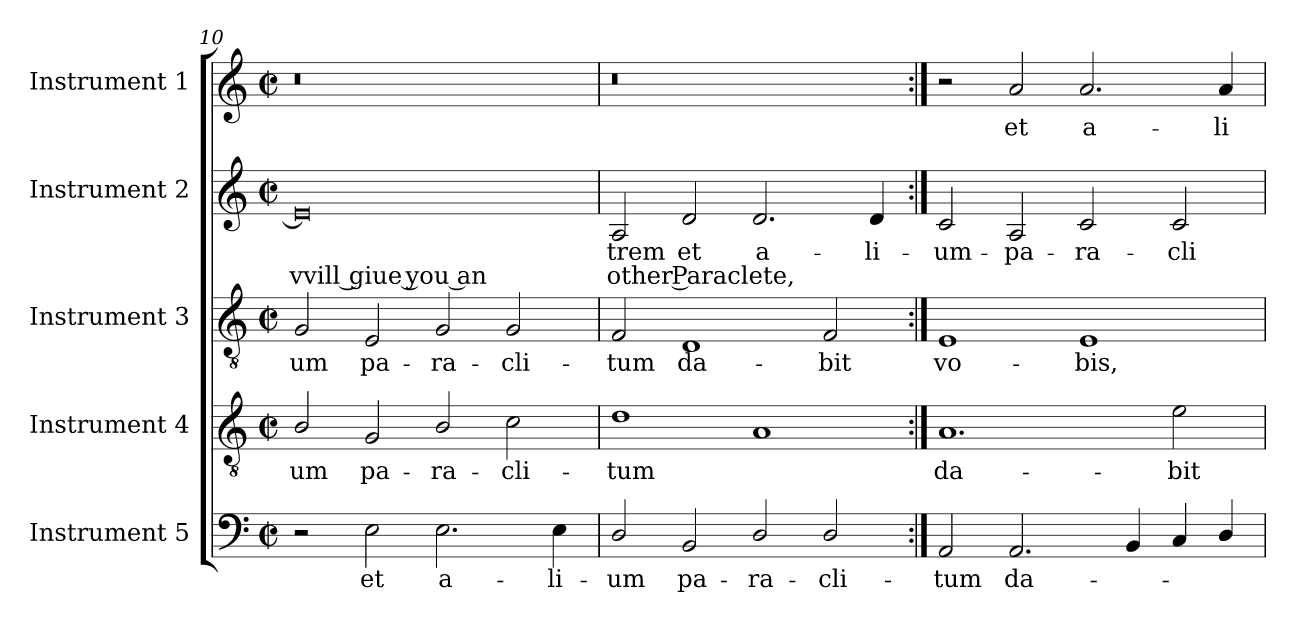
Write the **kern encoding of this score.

**kern	**text	**kern	**text	**kern	**text	**kern	**text	**text	**kern	**text
*part5	*part5	*part4	*part4	*part3	*part3	*part2	*part2	*part2	*part1	*part1
*staff5	*staff5	*staff4	*staff4	*staff3	*staff3	*staff2	*staff2	*staff2	*staff1	*staff1
*I"Instrument 5	*	*I"Instrument 4	*	*I"Instrument 3	*	*I"Instrument 2	*	*	*I"Instrument 1	*
*clefF4	*	*clefGv2	*	*clefGv2	*	*clefG2	*	*	*clefG2	*
*M2/2	*	*M2/2	*	*M2/2	*	*M2/2	*	*	*M2/2	*
*met(c|)	*	*met(c|)	*	*met(c|)	*	*met(c|)	*	*	*met(c|)	*
=10	=10	=10	=10	=10	=10	=10	=10	=10	=10	=10
!	!	!	!LO:LY:b:cj	!	!LO:LY:b:cj	!	!	!LO:LY:b:rj	!	!
2r	.	2B/	-um	2G/	-um	0e]	.	vvill giue you an	0r	.
!	!LO:LY:b:cj	!	!LO:LY:b:cj	!	!LO:LY:b:cj	!	!	!	!	!
2E\	et	2G/	pa-	2E/	pa-	.	.	.	.	.
!	!LO:LY:b:cj	!	!LO:LY:b:cj	!	!LO:LY:b:cj	!	!	!	!	!
2.E\	a-	2B/	-ra-	2G/	-ra-	.	.	.	.	.
!	!	!	!LO:LY:b:cj	!	!LO:LY:b:cj	!	!	!	!	!
.	.	2c\	-cli-	2G/	-cli-	.	.	.	.	.
!	!LO:LY:b:cj	!	!	!	!	!	!	!	!	!
4E\	-li-	.	.	.	.	.	.	.	.	.
=11	=11	=11	=11	=11	=11	=11	=11	=11	=11	=11
!	!LO:LY:b:cj	!	!LO:LY:b:cj	!	!LO:LY:b:cj	!	!LO:LY:b:cj	!LO:LY:b:rj	!	!
2D/	-um	1d	-tum	2F/	-tum	2A/	trem	other Paraclete,	0r	.
!	!LO:LY:b:cj	!	!	!	!LO:LY:b:cj	!	!LO:LY:b:cj	!	!	!
2BB/	pa-	.	.	1D	da-	2d/	et	.	.	.
!	!LO:LY:b:cj	!	!	!	!	!	!LO:LY:b:cj	!	!	!
2D/	-ra-	1A	.	.	.	2.d/	a-	.	.	.
!	!LO:LY:b:cj	!	!	!	!LO:LY:b:cj	!	!	!	!	!
2D/	-cli-	.	.	2F/	-bit	.	.	.	.	.
!	!	!	!	!	!	!	!LO:LY:b:cj	!	!	!
.	.	.	.	.	.	4d/	-li-	.	.	.
=12:|!	=12:|!	=12:|!	=12:|!	=12:|!	=12:|!	=12:|!	=12:|!	=12:|!	=12:|!	=12:|!
!	!LO:LY:b:cj	!	!LO:LY:b:cj	!	!LO:LY:b:cj	!	!LO:LY:b:cj	!	!	!
2AA/	-tum	1.A	da-	1E	vo-	2c/	-um-	.	2r	.
!	!LO:LY:b:cj	!	!	!	!	!	!LO:LY:b:cj	!	!	!LO:LY:b:cj
2.AA/	da-	.	.	.	.	2A/	-pa-	.	2a/	et
!	!	!	!	!	!LO:LY:b:cj	!	!LO:LY:b:cj	!	!	!LO:LY:b:cj
.	.	.	.	1E	-bis,	2c/	-ra-	.	2.a/	a-
4BB/	.	.	.	.	.	.	.	.	.	.
!	!	!	!LO:LY:b:cj	!	!	!	!LO:LY:b:cj	!	!	!
4C/	.	2e\	-bit	.	.	2c/	-cli-	.	.	.
!	!	!	!	!	!	!	!	!	!	!LO:LY:b:cj
4D/	.	.	.	.	.	.	.	.	4a/	-li-
=	=	=	=	=	=	=	=	=	=	=
*-	*-	*-	*-	*-	*-	*-	*-	*-	*-	*-
